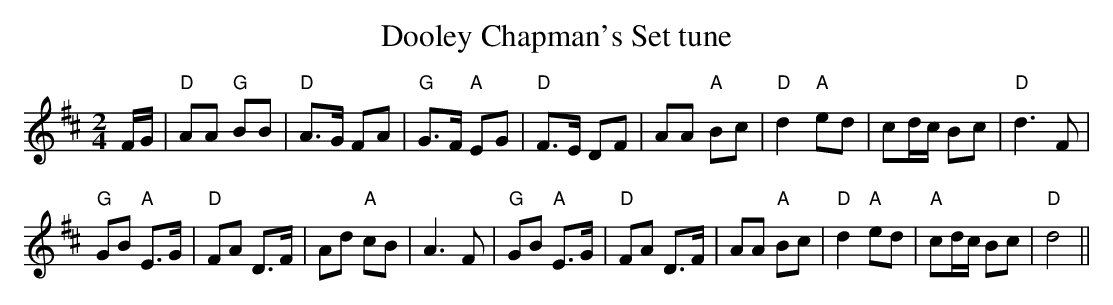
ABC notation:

X:1
T:Dooley Chapman's Set tune
M:2/4
L:1/8
K:D
F/G/|"D"AA "G"BB|"D"A>G FA|"G"G>F "A"EG|"D"F>E DF|AA "A"Bc|"D"d2"A"ed|cd/c/ Bc|"D"d3F|
"G"GB "A"E>G|"D"FA D>F|Ad "A"cB|A3F|"G"GB "A"E>G|"D"FA D>F|AA"A" Bc|"D"d2"A"ed|"A"cd/c/ Bc|"D"d4||
